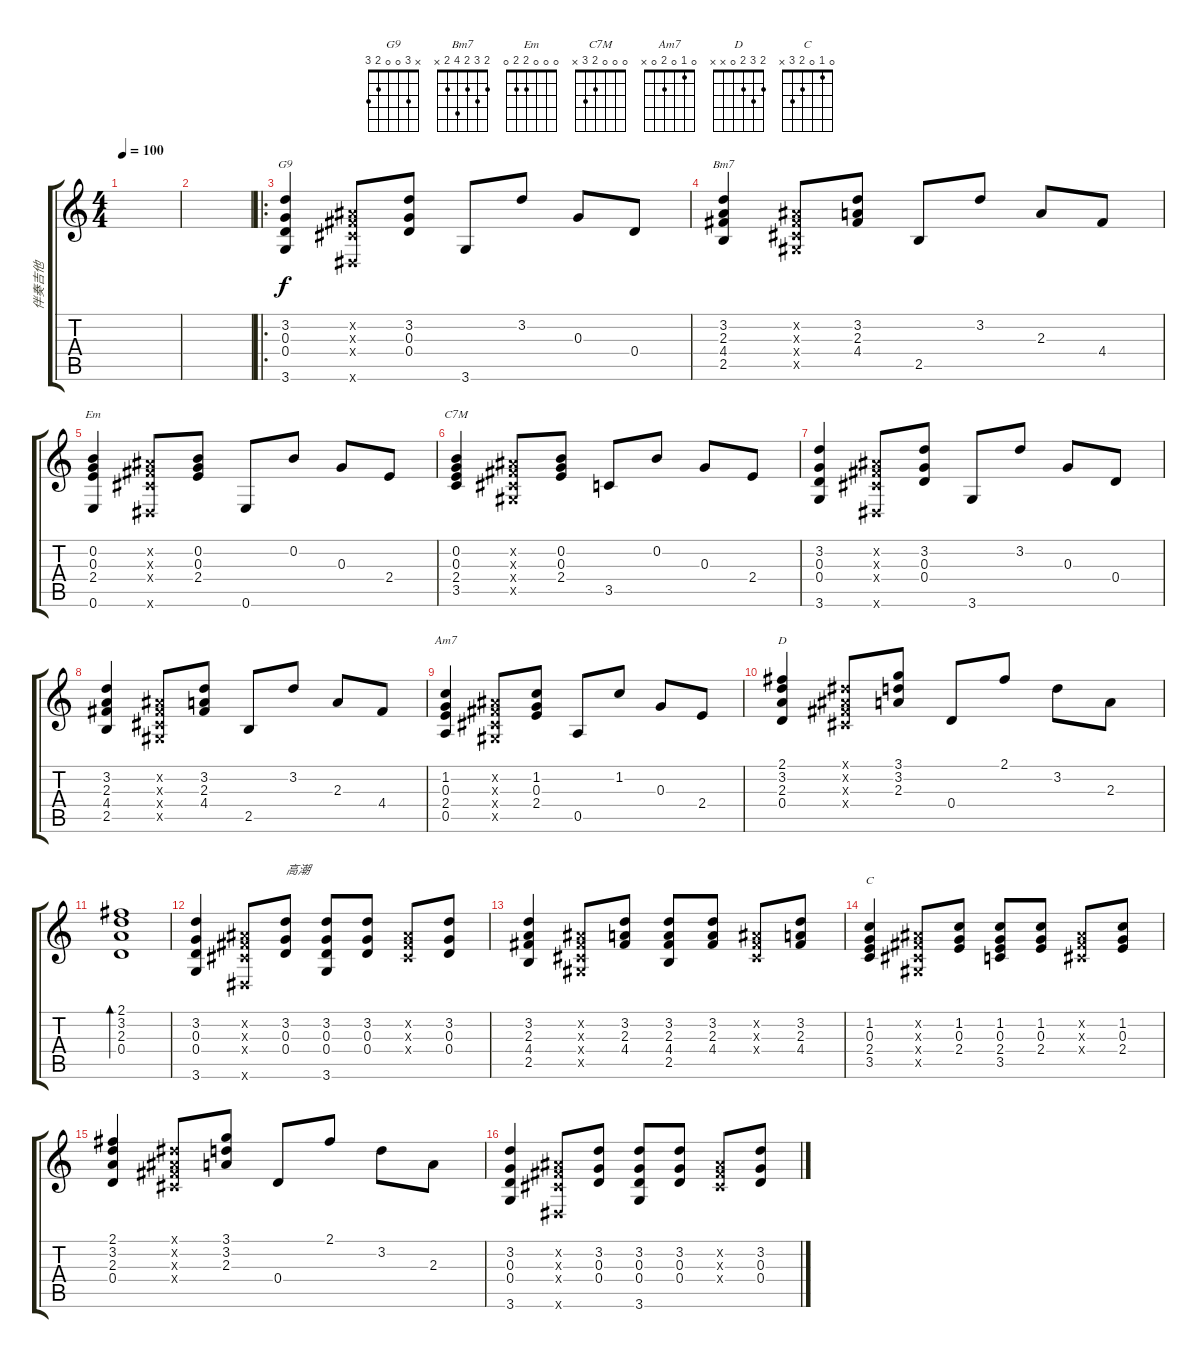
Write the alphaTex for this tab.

\track ("伴奏吉他" "伴奏吉他") {instrument acousticguitarnylon}
\staff {score tabs}
\tuning (E4 B3 G3 D3 A2 E2) {hide}
\chord ("G9" x 3 0 0 2 3)
\chord ("Bm7" 2 3 2 4 2 x)
\chord ("Em" 0 0 0 2 2 0)
\chord ("C7M" 0 0 0 2 3 x)
\chord ("Am7" 0 1 0 2 0 x)
\chord ("D" 2 3 2 0 x x)
\chord ("C" 0 1 0 2 3 x)
\ts (4 4)
\tempo 100
\clef g2
\ks c
|
|
\ro
(3.2 0.3 0.4 3.6).4{ch "G9"} (-1.2{x} -1.3{x} -1.4{x} -1.6{x}).8 (3.2 0.3 0.4).8 3.6.8 3.2.8 0.3.8 0.4.8 |
(3.2 2.3 4.4 2.5).4{ch "Bm7"} (-1.2{x} -1.3{x} -1.4{x} -1.5{x}).8 (3.2 2.3 4.4).8 2.5.8 3.2.8 2.3.8 4.4.8 |
(0.2 0.3 2.4 0.6).4{ch "Em"} (-1.2{x} -1.3{x} -1.4{x} -1.6{x}).8 (0.2 0.3 2.4).8 0.6.8 0.2.8 0.3.8 2.4.8 |
(0.2 0.3 2.4 3.5).4{ch "C7M"} (-1.2{x} -1.3{x} -1.4{x} -1.5{x}).8 (0.2 0.3 2.4).8 3.5.8 0.2.8 0.3.8 2.4.8 |
(3.2 0.3 0.4 3.6).4 (-1.2{x} -1.3{x} -1.4{x} -1.6{x}).8 (3.2 0.3 0.4).8 3.6.8 3.2.8 0.3.8 0.4.8 |
(3.2 2.3 4.4 2.5).4 (-1.2{x} -1.3{x} -1.4{x} -1.5{x}).8 (3.2 2.3 4.4).8 2.5.8 3.2.8 2.3.8 4.4.8 |
(1.2 0.3 2.4 0.5).4{ch "Am7"} (-1.2{x} -1.3{x} -1.4{x} -1.5{x}).8 (1.2 0.3 2.4).8 0.5.8 1.2.8 0.3.8 2.4.8 |
(2.1 3.2 2.3 0.4).4{ch "D"} (-1.1{x} -1.2{x} -1.3{x} -1.4{x}).8 (3.1 3.2 2.3).8 0.4.8 2.1.8 3.2.8 2.3.8 |
(2.1 3.2 2.3 0.4).1{bd 240} |
(3.2 0.3 0.4 3.6).4 (-1.2{x} -1.3{x} -1.4{x} -1.6{x}).8 (3.2 0.3 0.4).8{txt "高潮"} (3.2 0.3 0.4 3.6).8 (3.2 0.3 0.4).8 (-1.2{x} -1.3{x} -1.4{x}).8 (3.2 0.3 0.4).8 |
(3.2 2.3 4.4 2.5).4 (-1.2{x} -1.3{x} -1.4{x} -1.5{x}).8 (3.2 2.3 4.4).8 (3.2 2.3 4.4 2.5).8 (3.2 2.3 4.4).8 (-1.2{x} -1.3{x} -1.4{x}).8 (3.2 2.3 4.4).8 |
(1.2 0.3 2.4 3.5).4{ch "C"} (-1.2{x} -1.3{x} -1.4{x} -1.5{x}).8 (1.2 0.3 2.4).8 (1.2 0.3 2.4 3.5).8 (1.2 0.3 2.4).8 (-1.2{x} -1.3{x} -1.4{x}).8 (1.2 0.3 2.4).8 |
(2.1 3.2 2.3 0.4).4 (-1.1{x} -1.2{x} -1.3{x} -1.4{x}).8 (3.1 3.2 2.3).8 0.4.8 2.1.8 3.2.8 2.3.8 |
(3.2 0.3 0.4 3.6).4 (-1.2{x} -1.3{x} -1.4{x} -1.6{x}).8 (3.2 0.3 0.4).8 (3.2 0.3 0.4 3.6).8 (3.2 0.3 0.4).8 (-1.2{x} -1.3{x} -1.4{x}).8 (3.2 0.3 0.4).8
